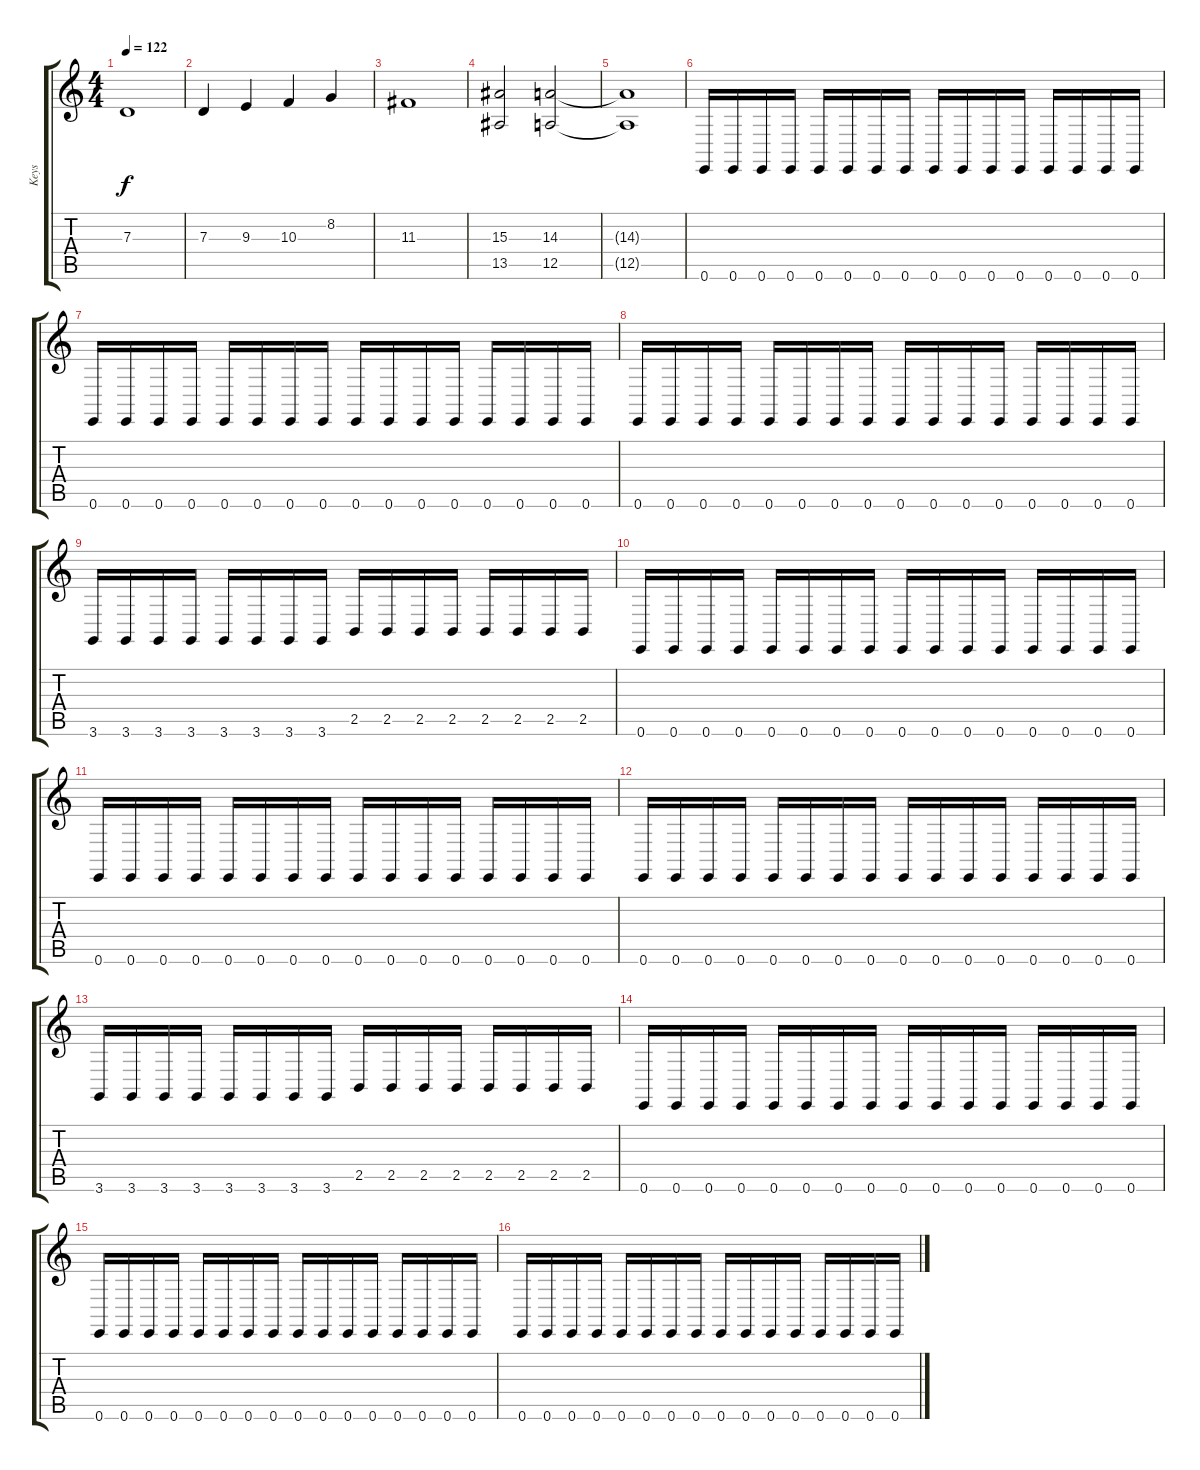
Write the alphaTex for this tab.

\track ("Keys" "Keys") {instrument lead2sawtooth}
\staff {score tabs}
\tuning (E4 B3 G3 D3 A2 E2) {hide}
\ts (4 4)
\tempo 122
\clef g2
\ks c
7.3.1{dy f} |
7.3.4 9.3.4 10.3.4 8.2.4 |
11.3.1 |
(15.3 13.5).2 (14.3 12.5).2 |
(14.3{t} 12.5{t}).1 |
0.6.16{volume 10} 0.6.16 0.6.16 0.6.16 0.6.16 0.6.16 0.6.16 0.6.16 0.6.16 0.6.16 0.6.16 0.6.16 0.6.16 0.6.16 0.6.16 0.6.16 |
0.6.16 0.6.16 0.6.16 0.6.16 0.6.16 0.6.16 0.6.16 0.6.16 0.6.16 0.6.16 0.6.16 0.6.16 0.6.16 0.6.16 0.6.16 0.6.16 |
0.6.16 0.6.16 0.6.16 0.6.16 0.6.16 0.6.16 0.6.16 0.6.16 0.6.16 0.6.16 0.6.16 0.6.16 0.6.16 0.6.16 0.6.16 0.6.16 |
3.6.16 3.6.16 3.6.16 3.6.16 3.6.16 3.6.16 3.6.16 3.6.16 2.5.16 2.5.16 2.5.16 2.5.16 2.5.16 2.5.16 2.5.16 2.5.16 |
0.6.16{volume 10} 0.6.16 0.6.16 0.6.16 0.6.16 0.6.16 0.6.16 0.6.16 0.6.16 0.6.16 0.6.16 0.6.16 0.6.16 0.6.16 0.6.16 0.6.16 |
0.6.16 0.6.16 0.6.16 0.6.16 0.6.16 0.6.16 0.6.16 0.6.16 0.6.16 0.6.16 0.6.16 0.6.16 0.6.16 0.6.16 0.6.16 0.6.16 |
0.6.16 0.6.16 0.6.16 0.6.16 0.6.16 0.6.16 0.6.16 0.6.16 0.6.16 0.6.16 0.6.16 0.6.16 0.6.16 0.6.16 0.6.16 0.6.16 |
3.6.16 3.6.16 3.6.16 3.6.16 3.6.16 3.6.16 3.6.16 3.6.16 2.5.16 2.5.16 2.5.16 2.5.16 2.5.16 2.5.16 2.5.16 2.5.16 |
0.6.16{volume 10} 0.6.16 0.6.16 0.6.16 0.6.16 0.6.16 0.6.16 0.6.16 0.6.16 0.6.16 0.6.16 0.6.16 0.6.16 0.6.16 0.6.16 0.6.16 |
0.6.16 0.6.16 0.6.16 0.6.16 0.6.16 0.6.16 0.6.16 0.6.16 0.6.16 0.6.16 0.6.16 0.6.16 0.6.16 0.6.16 0.6.16 0.6.16 |
0.6.16 0.6.16 0.6.16 0.6.16 0.6.16 0.6.16 0.6.16 0.6.16 0.6.16 0.6.16 0.6.16 0.6.16 0.6.16 0.6.16 0.6.16 0.6.16
